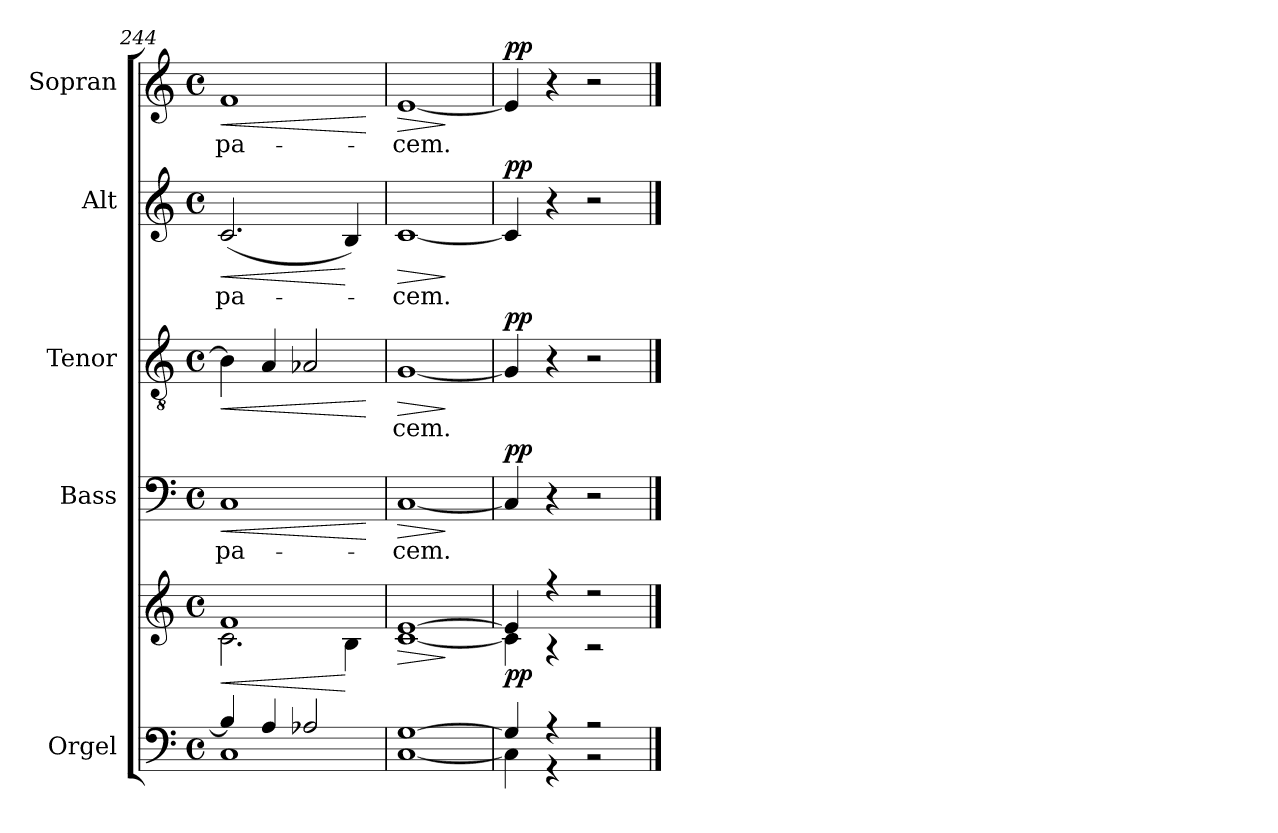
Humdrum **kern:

**kern	**kern	**dynam	**kern	**text	**dynam	**kern	**text	**dynam	**kern	**text	**dynam	**kern	**text	**dynam
*part5	*part5	*part5	*part4	*part4	*part4	*part3	*part3	*part3	*part2	*part2	*part2	*part1	*part1	*part1
*staff6	*staff5	*staff5/6	*staff4	*staff4	*staff4	*staff3	*staff3	*staff3	*staff2	*staff2	*staff2	*staff1	*staff1	*staff1
*I"Orgel	*	*	*I"Bass	*	*	*I"Tenor	*	*	*I"Alt	*	*	*I"Sopran	*	*
*I'Org.	*	*	*I'B.	*	*	*I'T.	*	*	*I'A.	*	*	*I'S.	*	*
*clefF4	*clefG2	*	*clefF4	*	*	*clefGv2	*	*	*clefG2	*	*	*clefG2	*	*
*k[]	*k[]	*	*k[]	*	*	*k[]	*	*	*k[]	*	*	*k[]	*	*
*C:	*C:	*	*C:	*	*	*C:	*	*	*C:	*	*	*C:	*	*
*M4/4	*M4/4	*	*M4/4	*	*	*M4/4	*	*	*M4/4	*	*	*M4/4	*	*
*met(c)	*met(c)	*	*met(c)	*	*	*met(c)	*	*	*met(c)	*	*	*met(c)	*	*
=244	=244	=244	=244	=244	=244	=244	=244	=244	=244	=244	=244	=244	=244	=244
*^	*	*	*	*	*	*	*	*	*	*	*	*	*	*
!	!	!	!LO:HP:b	!	!LO:LY:b	!LO:HP:b	!	!	!LO:HP:b	!	!LO:LY:b	!LO:HP:b	!	!LO:LY:b	!LO:HP:b
*	*	*^	*	*	*	*	*	*	*	*	*	*	*	*	*
4B-/]	1C	1f	2.c\	<	1C	pa-	<	4B-\]	.	<	(<2.c/	pa-	<	1f	pa-	<
4A/	.	.	.	.	.	.	.	4A/	.	.	.	.	.	.	.	.
2A-X/	.	.	.	.	.	.	.	2A-X/	.	.	.	.	.	.	.	.
.	.	.	4B\	[	.	.	.	.	.	.	4B/)	.	[	.	.	.
*v	*v	*	*	*	*	*	*	*	*	*	*	*	*	*	*	*
*	*v	*v	*	*	*	*	*	*	*	*	*	*	*	*	*
.	.	.	.	.	[	.	.	[	.	.	.	.	.	[
=245	=245	=245	=245	=245	=245	=245	=245	=245	=245	=245	=245	=245	=245	=245
*^	*	*	*	*	*	*	*	*	*	*	*	*	*	*
!	!	!	!LO:HP:b	!	!LO:LY:b	!LO:HP:b	!	!LO:LY:b	!LO:HP:b	!	!LO:LY:b	!LO:HP:b	!	!LO:LY:b	!LO:HP:b
*	*	*^	*	*	*	*	*	*	*	*	*	*	*	*	*
[>1G	[<1C	[>1e	[<1c	>	[1C	-cem.	>	[1G	-cem.	>	[1c	-cem.	>	[1e	-cem.	>
*v	*v	*	*	*	*	*	*	*	*	*	*	*	*	*	*	*
*	*v	*v	*	*	*	*	*	*	*	*	*	*	*	*	*
.	.	]	.	.	]	.	.	]	.	.	]	.	.	]
=246	=246	=246	=246	=246	=246	=246	=246	=246	=246	=246	=246	=246	=246	=246
*^	*^	*	*	*	*	*	*	*	*	*	*	*	*	*
!	!	!	!	!LO:DY:b	!	!	!LO:DY:a	!	!	!LO:DY:a	!	!	!LO:DY:a	!	!	!LO:DY:a
4G/]	4C\]	4e/]	4c\]	pp	4C/]	.	pp	4G/]	.	pp	4c/]	.	pp	4e/]	.	pp
4r	4r	4r	4r	.	4r	.	.	4r	.	.	4r	.	.	4r	.	.
2r	2r	2r	2r	.	2r	.	.	2r	.	.	2r	.	.	2r	.	.
*v	*v	*	*	*	*	*	*	*	*	*	*	*	*	*	*	*
*	*v	*v	*	*	*	*	*	*	*	*	*	*	*	*	*
==	==	==	==	==	==	==	==	==	==	==	==	==	==	==
*-	*-	*-	*-	*-	*-	*-	*-	*-	*-	*-	*-	*-	*-	*-
